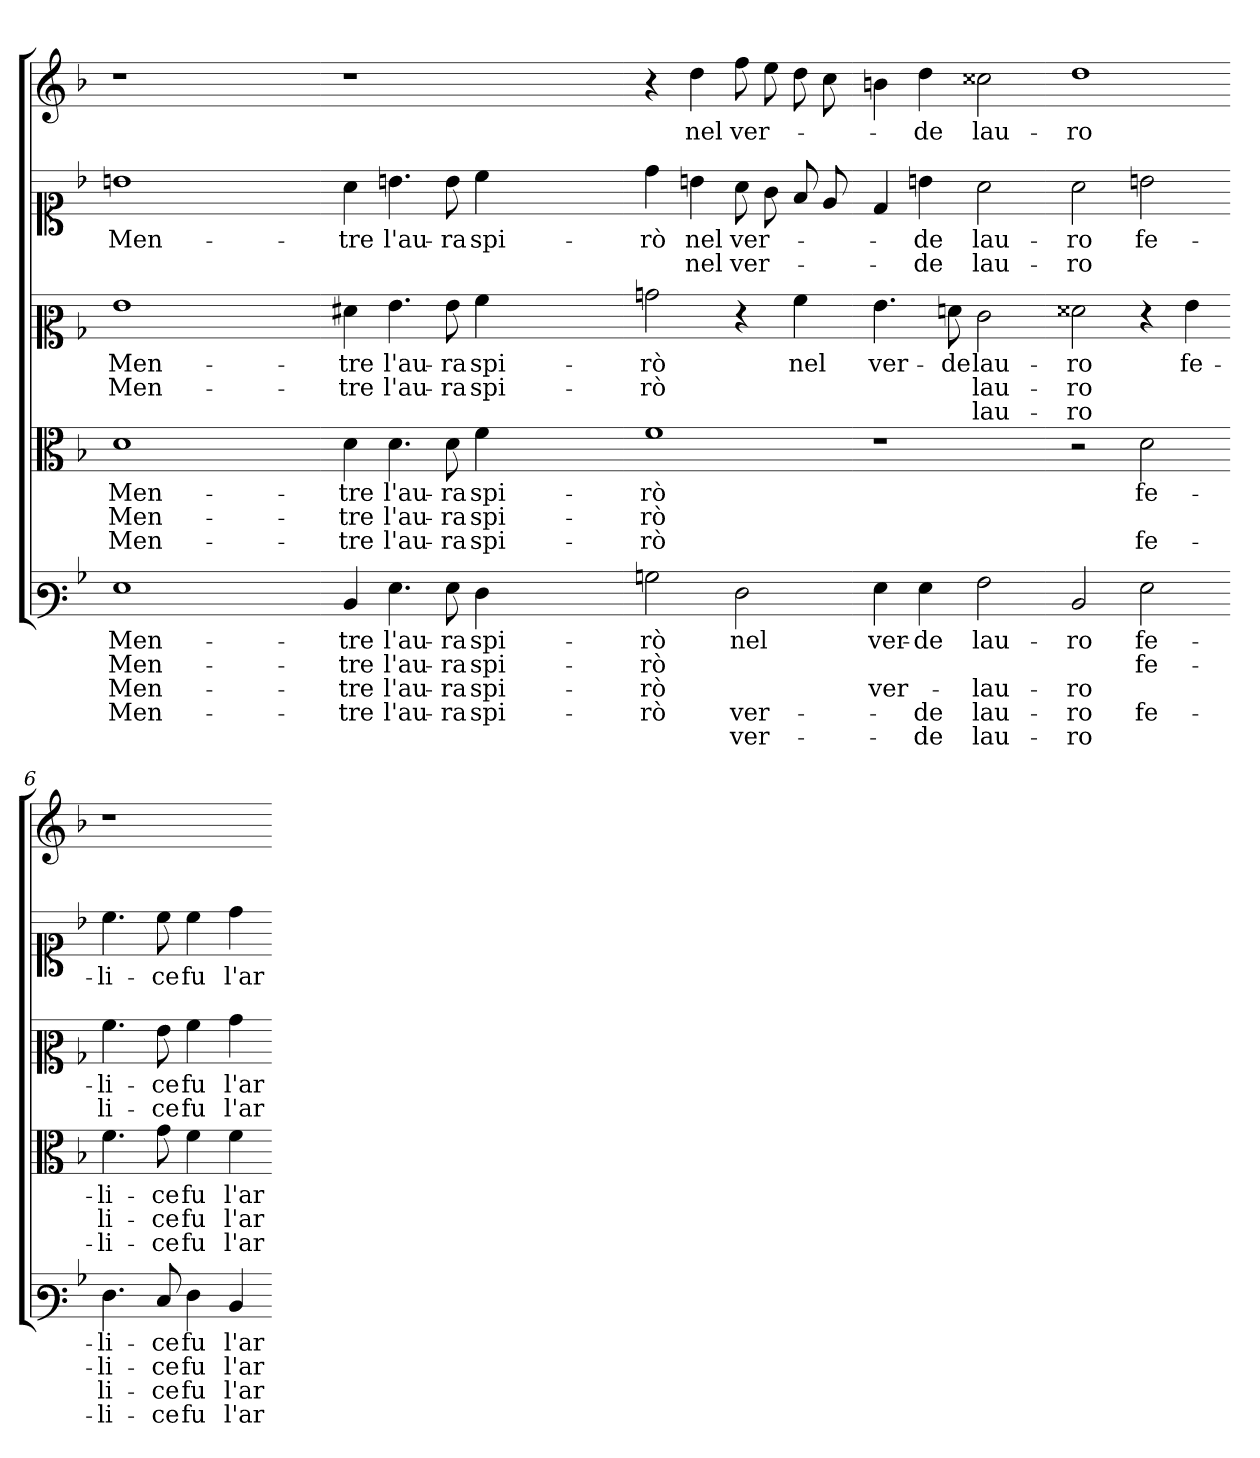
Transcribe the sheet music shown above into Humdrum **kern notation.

**kern	**text	**text	**text	**text	**text	**kern	**text	**text	**text	**kern	**text	**text	**text	**kern	**text	**text	**kern	**text
*part5	*part5	*part5	*part5	*part5	*part5	*part4	*part4	*part4	*part4	*part3	*part3	*part3	*part3	*part2	*part2	*part2	*part1	*part1
*staff5	*staff5	*staff5	*staff5	*staff5	*staff5	*staff4	*staff4	*staff4	*staff4	*staff3	*staff3	*staff3	*staff3	*staff2	*staff2	*staff2	*staff1	*staff1
*clefF3	*	*	*	*	*	*clefC3	*	*	*	*clefC2	*	*	*	*clefC1	*	*	*clefG2	*
*k[b-]	*	*	*	*	*	*k[b-]	*	*	*	*k[b-]	*	*	*	*k[b-]	*	*	*k[b-]	*
=1	=1	=1	=1	=1	=1	=1	=1	=1	=1	=1	=1	=1	=1	=1	=1	=1	=1	=1
1G	Men-	Men-	Men-	Men-	.	1d	Men-	Men-	Men-	1g	Men-	Men-	.	1bn	Men-	.	1r	.
1ryy	.	.	.	.	.	1ryy	.	.	.	1ryy	.	.	.	1ryy	.	.	1ryy	.
=2-	=2-	=2-	=2-	=2-	=2-	=2-	=2-	=2-	=2-	=2-	=2-	=2-	=2-	=2-	=2-	=2-	=2-	=2-
4D	tre	tre	tre	tre	.	4d	tre	tre	tre	4f#X	tre	tre	.	4a	tre	.	1r	.
4.G	l'au-	l'au-	l'au-	l'au-	.	4.d	l'au-	l'au-	l'au-	4.g	l'au-	l'au-	.	4.bn	l'au-	.	.	.
8G	ra	ra	ra	ra	.	8d	ra	ra	ra	8g	ra	ra	.	8b	ra	.	.	.
4F	spi-	spi-	spi-	spi-	.	4f	spi-	spi-	spi-	4a	spi-	spi-	.	4cc	spi-	.	.	.
1ryy	.	.	.	.	.	1ryy	.	.	.	1ryy	.	.	.	1ryy	.	.	1ryy	.
=3-	=3-	=3-	=3-	=3-	=3-	=3-	=3-	=3-	=3-	=3-	=3-	=3-	=3-	=3-	=3-	=3-	=3-	=3-
2Bn	rò	rò	rò	rò	.	1f	rò	rò	rò	2b	rò	rò	.	4dd	rò	.	4r	.
.	.	.	.	.	.	.	.	.	.	.	.	.	.	4bn	nel	nel	4dd	nel
2F	nel	.	.	ver-	ver-	.	.	.	.	4r	.	.	.	8a	ver-	ver-	8ff	ver-
.	.	.	.	.	.	.	.	.	.	.	.	.	.	8g	.	.	8ee	.
.	.	.	.	.	.	.	.	.	.	4a	nel	.	.	8f	.	.	8dd	.
.	.	.	.	.	.	.	.	.	.	.	.	.	.	8e	.	.	8cc	.
=4-	=4-	=4-	=4-	=4-	=4-	=4-	=4-	=4-	=4-	=4-	=4-	=4-	=4-	=4-	=4-	=4-	=4-	=4-
4G	ver-	.	ver-	.	.	1r	.	.	.	4.g	ver-	.	.	4d	.	.	4b	.
4G	de	.	.	de	de	.	.	.	.	.	.	.	.	4bn	de	de	4dd	de
.	.	.	.	.	.	.	.	.	.	8f	de	.	.	.	.	.	.	.
2A	lau-	.	lau-	lau-	lau-	.	.	.	.	2e	lau-	lau-	lau-	2a	lau-	lau-	2cc##X	lau-
=5-	=5-	=5-	=5-	=5-	=5-	=5-	=5-	=5-	=5-	=5-	=5-	=5-	=5-	=5-	=5-	=5-	=5-	=5-
2D	ro	.	ro	ro	ro	2r	.	.	.	2f##X	ro	ro	ro	2a	ro	ro	1dd	ro
2G	fe-	fe-	.	fe-	.	2d	fe-	.	fe-	4r	.	.	.	2bn	fe-	.	.	.
.	.	.	.	.	.	.	.	.	.	4g	fe-	.	.	.	.	.	.	.
=6-	=6-	=6-	=6-	=6-	=6-	=6-	=6-	=6-	=6-	=6-	=6-	=6-	=6-	=6-	=6-	=6-	=6-	=6-
4.F	li-	li-	li-	li-	.	4.f	li-	li-	li-	4.a	li-	li-	.	4.cc	li-	.	1r	.
8E	ce	ce	ce	ce	.	8g	ce	ce	ce	8g	ce	ce	.	8cc	ce	.	.	.
4F	fu	fu	fu	fu	.	4f	fu	fu	fu	4a	fu	fu	.	4cc	fu	.	.	.
4D	l'ar-	l'ar-	l'ar-	l'ar-	.	4f	l'ar-	l'ar-	l'ar-	4b	l'ar-	l'ar-	.	4dd	l'ar-	.	.	.
=-	=-	=-	=-	=-	=-	=-	=-	=-	=-	=-	=-	=-	=-	=-	=-	=-	=-	=-
*-	*-	*-	*-	*-	*-	*-	*-	*-	*-	*-	*-	*-	*-	*-	*-	*-	*-	*-
